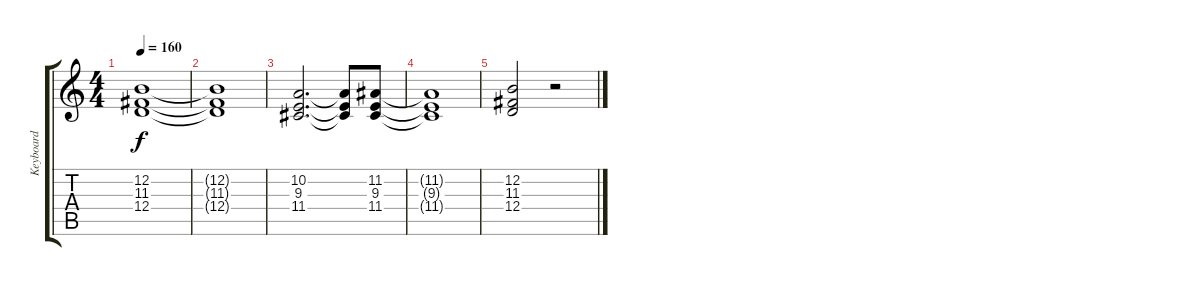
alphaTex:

\track ("Keyboard" "Keyboard") {instrument stringensemble1}
\staff {score tabs}
\tuning (E4 B3 G3 D3 A2 E2) {hide}
\ts (4 4)
\tempo 160
\clef g2
\ks c
(12.2 11.3 12.4).1{dy f} |
(12.2{t} 11.3{t} 12.4{t}).1 |
(10.2 9.3 11.4).2{d} (10.2{t} 9.3{t} 11.4{t}).8 (11.2 9.3 11.4).8 |
(11.2{t} 9.3{t} 11.4{t}).1 |
(12.2 11.3 12.4).2 r.2
